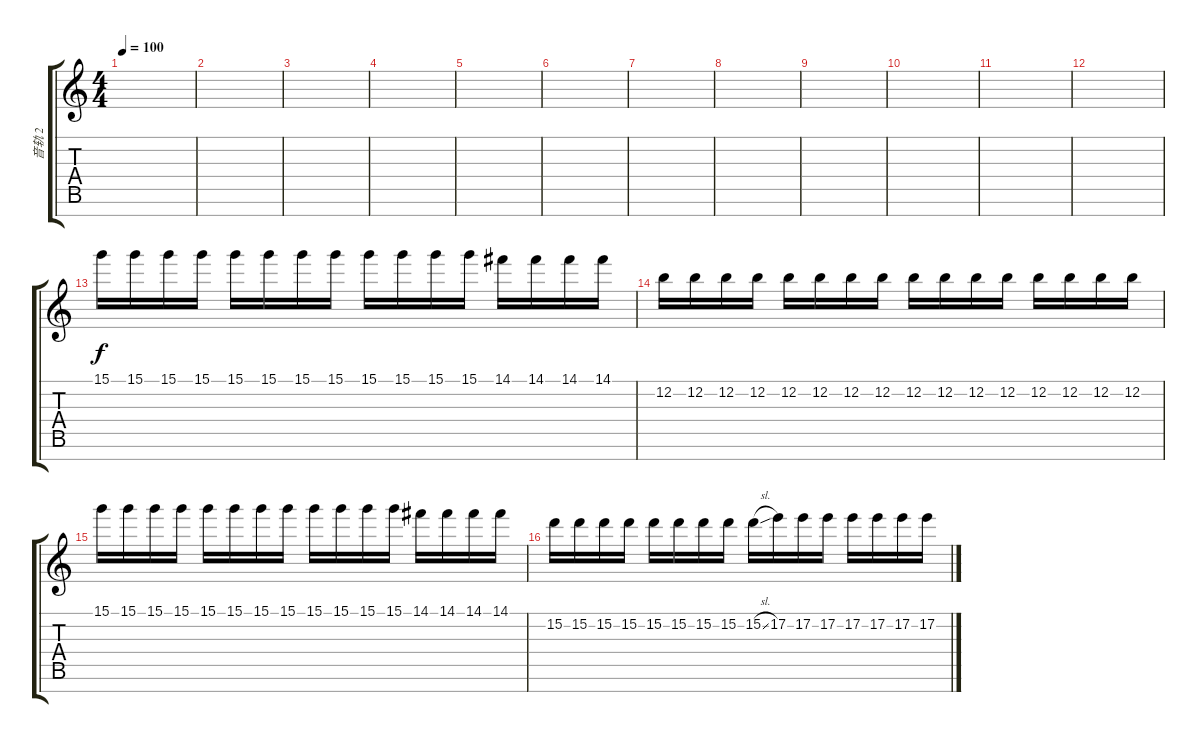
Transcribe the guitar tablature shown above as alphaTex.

\track ("音轨 2" "音轨 2") {instrument distortionguitar}
\staff {score tabs}
\tuning (E4 B3 G3 D3 A2 E2 B1) {hide}
\ts (4 4)
\tempo 100
\clef g2
\ks c
|
|
|
|
|
|
|
|
|
|
|
|
15.1.16 15.1.16 15.1.16 15.1.16 15.1.16 15.1.16 15.1.16 15.1.16 15.1.16 15.1.16 15.1.16 15.1.16 14.1.16 14.1.16 14.1.16 14.1.16 |
12.2.16 12.2.16 12.2.16 12.2.16 12.2.16 12.2.16 12.2.16 12.2.16 12.2.16 12.2.16 12.2.16 12.2.16 12.2.16 12.2.16 12.2.16 12.2.16 |
15.1.16 15.1.16 15.1.16 15.1.16 15.1.16 15.1.16 15.1.16 15.1.16 15.1.16 15.1.16 15.1.16 15.1.16 14.1.16 14.1.16 14.1.16 14.1.16 |
15.2.16 15.2.16 15.2.16 15.2.16 15.2.16 15.2.16 15.2.16 15.2.16 15.2{sl}.16 17.2.16 17.2.16 17.2.16 17.2.16 17.2.16 17.2.16 17.2.16
